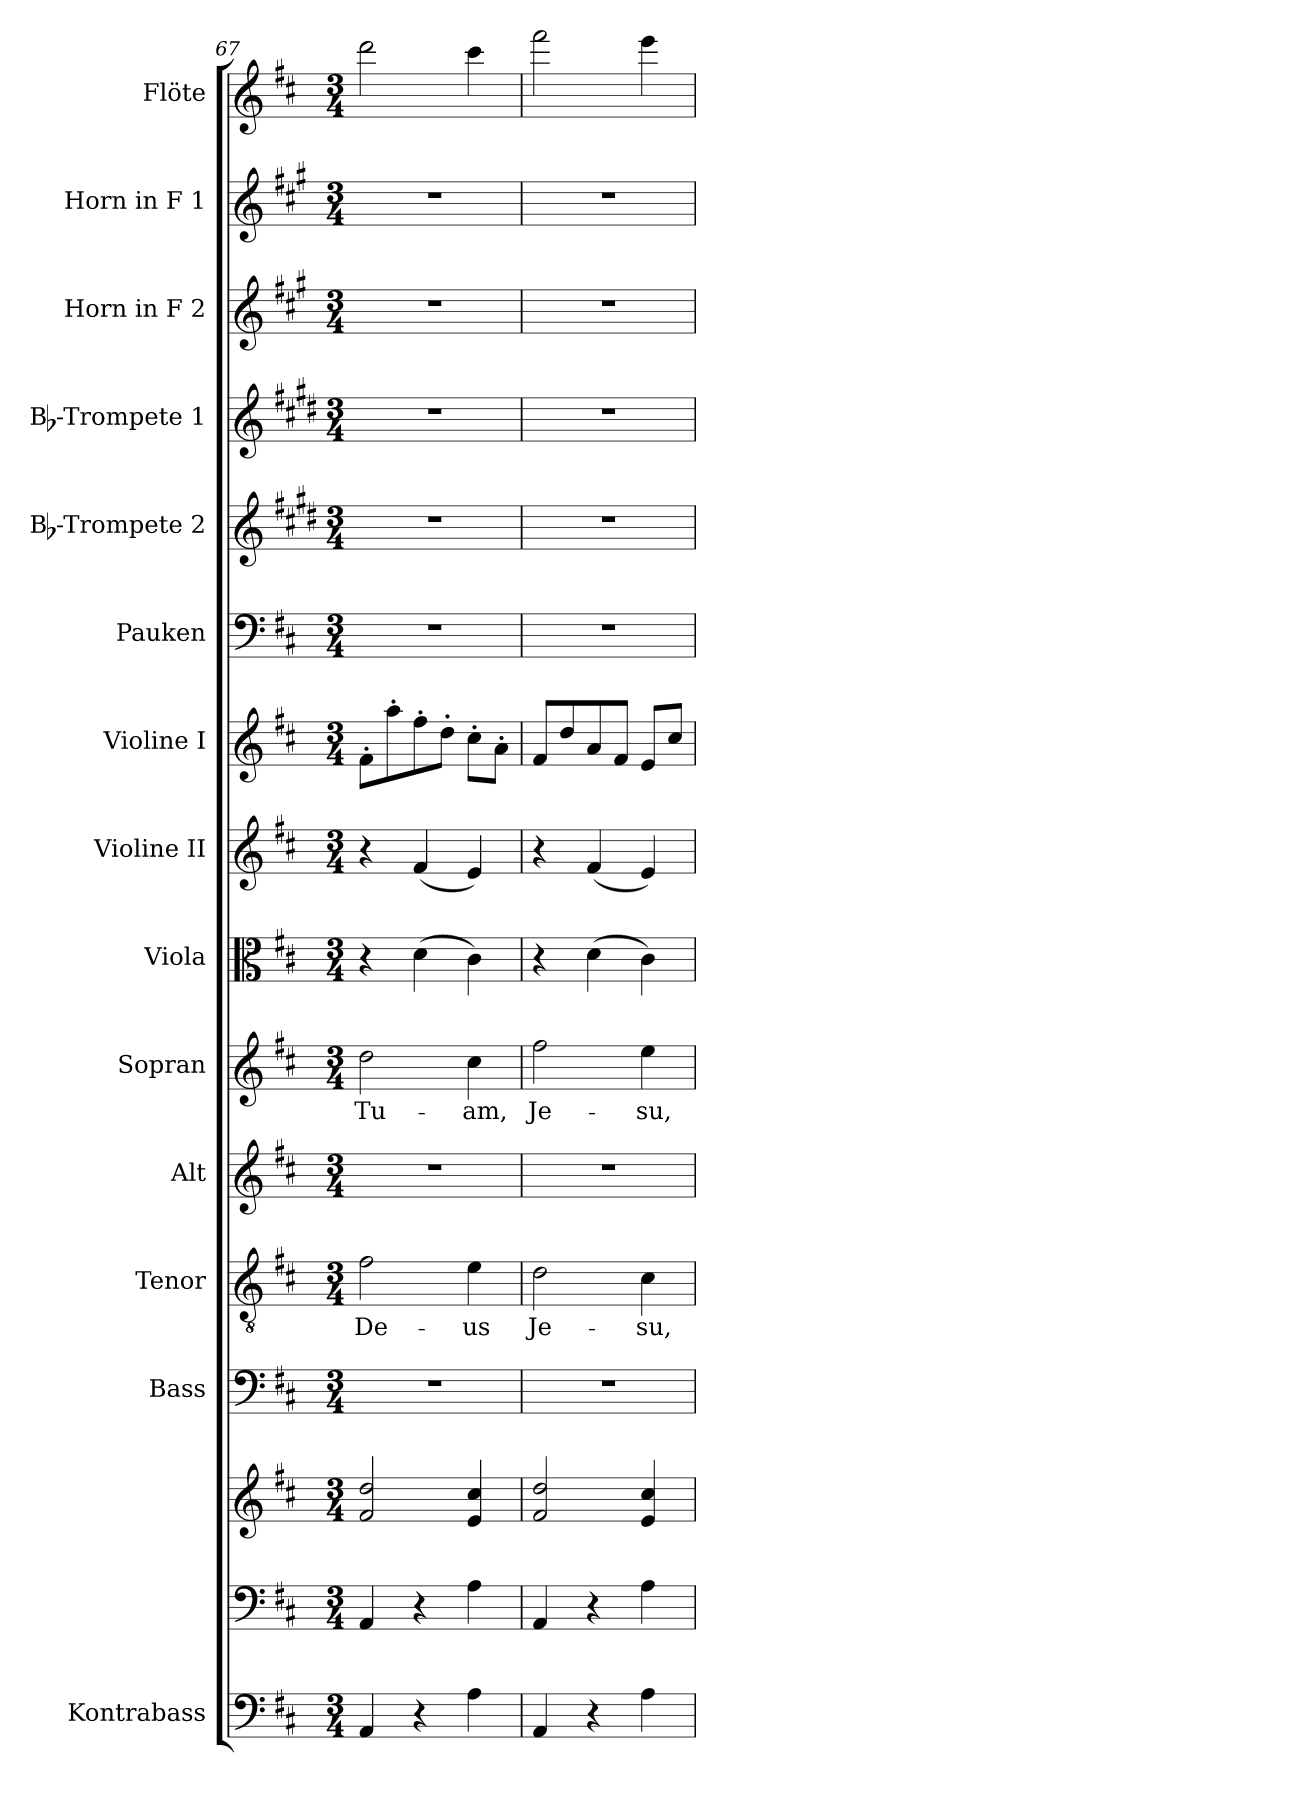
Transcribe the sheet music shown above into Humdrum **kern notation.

**kern	**kern	**kern	**kern	**kern	**text	**kern	**kern	**text	**kern	**kern	**kern	**kern	**kern	**kern	**kern	**kern	**kern
*part15	*part14	*part14	*part13	*part12	*part12	*part11	*part10	*part10	*part9	*part8	*part7	*part6	*part5	*part4	*part3	*part2	*part1
*staff16	*staff15	*staff14	*staff13	*staff12	*staff12	*staff11	*staff10	*staff10	*staff9	*staff8	*staff7	*staff6	*staff5	*staff4	*staff3	*staff2	*staff1
*I"Kontrabass	*	*	*I"Bass	*I"Tenor	*	*I"Alt	*I"Sopran	*	*I"Viola	*I"Violine II	*I"Violine I	*I"Pauken	*I"Bb-Trompete 2	*I"Bb-Trompete 1	*I"Horn in F 2	*I"Horn in F 1	*I"Flöte
*I'Kb.	*	*	*I'B.	*I'T.	*	*I'A.	*I'S.	*	*I'Vla.	*I'Vl. II	*I'Vl. I	*I'Pk.	*I'Bb Trp. 2	*I'Bb Trp. 1	*	*	*I'Fl.
*clefF4	*clefF4	*clefG2	*clefF4	*clefGv2	*	*clefG2	*clefG2	*	*clefC3	*clefG2	*clefG2	*clefF4	*clefG2	*clefG2	*clefG2	*clefG2	*clefG2
*ITrd7c12	*	*	*	*	*	*	*	*	*	*	*	*	*ITrd1c2	*ITrd1c2	*ITrd4c7	*ITrd4c7	*
*k[f#c#]	*k[f#c#]	*k[f#c#]	*k[f#c#]	*k[f#c#]	*	*k[f#c#]	*k[f#c#]	*	*k[f#c#]	*k[f#c#]	*k[f#c#]	*k[f#c#]	*k[f#c#]	*k[f#c#]	*k[f#c#]	*k[f#c#]	*k[f#c#]
*D:	*D:	*D:	*D:	*D:	*	*D:	*D:	*	*D:	*D:	*D:	*D:	*D:	*D:	*D:	*D:	*D:
*M3/4	*M3/4	*M3/4	*M3/4	*M3/4	*	*M3/4	*M3/4	*	*M3/4	*M3/4	*M3/4	*M3/4	*M3/4	*M3/4	*M3/4	*M3/4	*M3/4
=67	=67	=67	=67	=67	=67	=67	=67	=67	=67	=67	=67	=67	=67	=67	=67	=67	=67
!	!	!	!	!	!LO:LY:b	!	!	!LO:LY:b	!	!	!	!	!	!	!	!	!
4AAA/	4AA/	2f#/ 2dd/	2.r	2f#\	De-	2.r	2dd\	Tu-	4r	4r	8f#'>\L	2.r	2.r	2.r	2.r	2.r	2ddd\
.	.	.	.	.	.	.	.	.	.	.	8aa'>\	.	.	.	.	.	.
4r	4r	.	.	.	.	.	.	.	(>4d\	(<4f#/	8ff#'>\	.	.	.	.	.	.
.	.	.	.	.	.	.	.	.	.	.	8dd'>\J	.	.	.	.	.	.
!	!	!	!	!	!LO:LY:b	!	!	!LO:LY:b	!	!	!	!	!	!	!	!	!
4AA\	4A\	4e/ 4cc#/	.	4e\	-us	.	4cc#\	-am,	4c#\)	4e/)	8cc#'>\L	.	.	.	.	.	4ccc#\
.	.	.	.	.	.	.	.	.	.	.	8a'>\J	.	.	.	.	.	.
=68	=68	=68	=68	=68	=68	=68	=68	=68	=68	=68	=68	=68	=68	=68	=68	=68	=68
!	!	!	!	!	!LO:LY:b	!	!	!LO:LY:b	!	!	!	!	!	!	!	!	!
4AAA/	4AA/	2f#/ 2dd/	2.r	2d\	Je-	2.r	2ff#\	Je-	4r	4r	8f#/L	2.r	2.r	2.r	2.r	2.r	2fff#\
.	.	.	.	.	.	.	.	.	.	.	8dd/	.	.	.	.	.	.
4r	4r	.	.	.	.	.	.	.	(>4d\	(<4f#/	8a/	.	.	.	.	.	.
.	.	.	.	.	.	.	.	.	.	.	8f#/J	.	.	.	.	.	.
!	!	!	!	!	!LO:LY:b	!	!	!LO:LY:b	!	!	!	!	!	!	!	!	!
4AA\	4A\	4e/ 4cc#/	.	4c#\	-su,	.	4ee\	-su,	4c#\)	4e/)	8e/L	.	.	.	.	.	4eee\
.	.	.	.	.	.	.	.	.	.	.	8cc#/J	.	.	.	.	.	.
=	=	=	=	=	=	=	=	=	=	=	=	=	=	=	=	=	=
*-	*-	*-	*-	*-	*-	*-	*-	*-	*-	*-	*-	*-	*-	*-	*-	*-	*-
